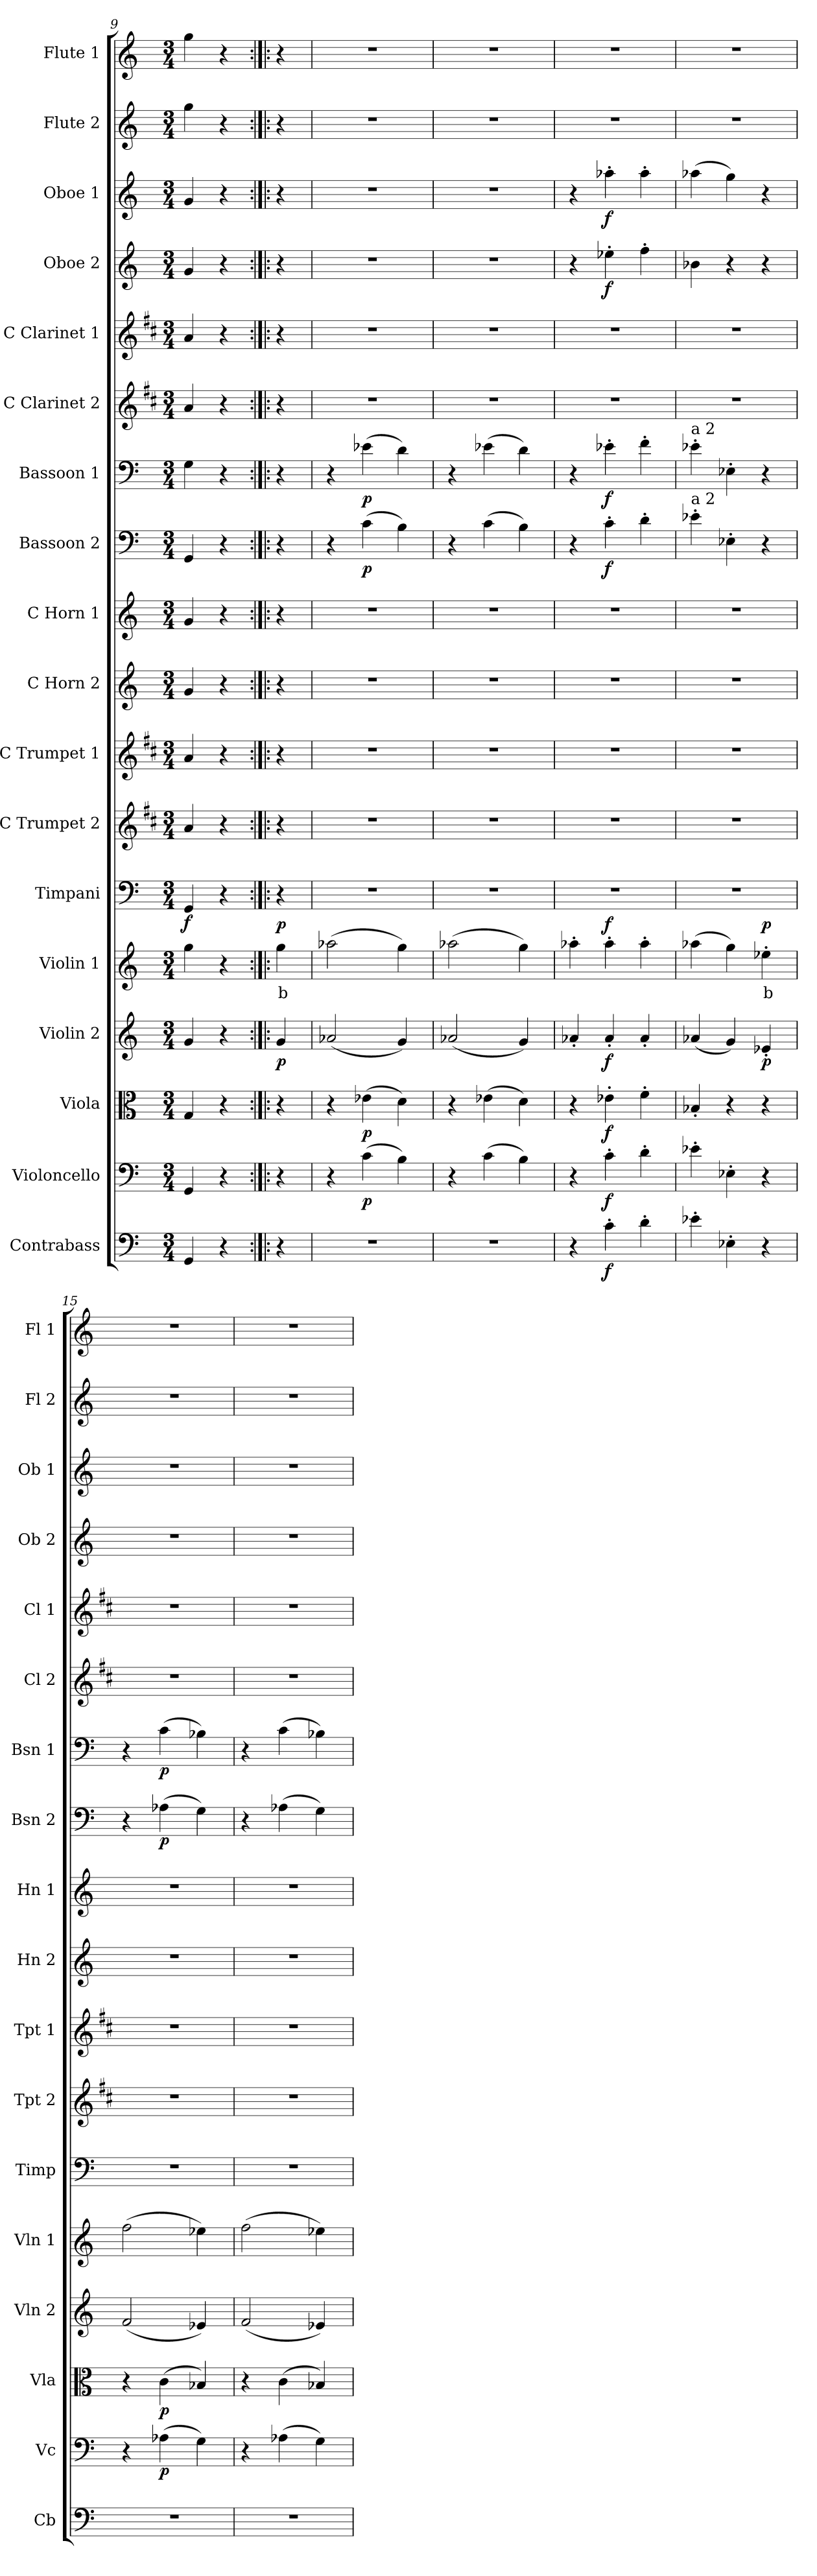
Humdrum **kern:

**kern	**dynam	**kern	**dynam	**kern	**dynam	**kern	**dynam	**kern	**text	**dynam	**kern	**dynam	**kern	**kern	**kern	**kern	**kern	**dynam	**kern	**dynam	**kern	**kern	**kern	**dynam	**kern	**dynam	**kern	**kern
*part18	*part18	*part17	*part17	*part16	*part16	*part15	*part15	*part14	*part14	*part14	*part13	*part13	*part12	*part11	*part10	*part9	*part8	*part8	*part7	*part7	*part6	*part5	*part4	*part4	*part3	*part3	*part2	*part1
*staff18	*staff18	*staff17	*staff17	*staff16	*staff16	*staff15	*staff15	*staff14	*staff14	*staff14	*staff13	*staff13	*staff12	*staff11	*staff10	*staff9	*staff8	*staff8	*staff7	*staff7	*staff6	*staff5	*staff4	*staff4	*staff3	*staff3	*staff2	*staff1
*I"Contrabass	*	*I"Violoncello	*	*I"Viola	*	*I"Violin 2	*	*I"Violin 1	*	*	*I"Timpani	*	*I"C Trumpet 2	*I"C Trumpet 1	*I"C Horn 2	*I"C Horn 1	*I"Bassoon 2	*	*I"Bassoon 1	*	*I"C Clarinet 2	*I"C Clarinet 1	*I"Oboe 2	*	*I"Oboe 1	*	*I"Flute 2	*I"Flute 1
*I'Cb	*	*I'Vc	*	*I'Vla	*	*I'Vln 2	*	*I'Vln 1	*	*	*I'Timp	*	*I'Tpt 2	*I'Tpt 1	*I'Hn 2	*I'Hn 1	*I'Bsn 2	*	*I'Bsn 1	*	*I'Cl 2	*I'Cl 1	*I'Ob 2	*	*I'Ob 1	*	*I'Fl 2	*I'Fl 1
*clefF4	*	*clefF4	*	*clefC3	*	*clefG2	*	*clefG2	*	*	*clefF4	*	*clefG2	*clefG2	*clefG2	*clefG2	*clefF4	*	*clefF4	*	*clefG2	*clefG2	*clefG2	*	*clefG2	*	*clefG2	*clefG2
*ITrd7c12	*	*	*	*	*	*	*	*	*	*	*	*	*ITrd1c2	*ITrd1c2	*ITrd4c7	*ITrd4c7	*	*	*	*	*ITrd1c2	*ITrd1c2	*	*	*	*	*	*
*k[]	*	*k[]	*	*k[]	*	*k[]	*	*k[]	*	*	*k[]	*	*k[]	*k[]	*k[b-]	*k[b-]	*k[]	*	*k[]	*	*k[]	*k[]	*k[]	*	*k[]	*	*k[]	*k[]
*M3/4	*	*M3/4	*	*M3/4	*	*M3/4	*	*M3/4	*	*	*M3/4	*	*M3/4	*M3/4	*M3/4	*M3/4	*M3/4	*	*M3/4	*	*M3/4	*M3/4	*M3/4	*	*M3/4	*	*M3/4	*M3/4
=9	=9	=9	=9	=9	=9	=9	=9	=9	=9	=9	=9	=9	=9	=9	=9	=9	=9	=9	=9	=9	=9	=9	=9	=9	=9	=9	=9	=9
!	!	!	!	!	!	!	!	!	!	!	!	!LO:DY:b	!	!	!	!	!	!	!	!	!	!	!	!	!	!	!	!
4GGG/	.	4GG/	.	4G/	.	4g/	.	4gg\	.	.	4GG/	f	4g/	4g/	4c/	4c/	4GG/	.	4G\	.	4g/	4g/	4g/	.	4g/	.	4gg\	4gg\
4r	.	4r	.	4r	.	4r	.	4r	.	.	4r	.	4r	4r	4r	4r	4r	.	4r	.	4r	4r	4r	.	4r	.	4r	4r
=10:|!|:	=10:|!|:	=10:|!|:	=10:|!|:	=10:|!|:	=10:|!|:	=10:|!|:	=10:|!|:	=10:|!|:	=10:|!|:	=10:|!|:	=10:|!|:	=10:|!|:	=10:|!|:	=10:|!|:	=10:|!|:	=10:|!|:	=10:|!|:	=10:|!|:	=10:|!|:	=10:|!|:	=10:|!|:	=10:|!|:	=10:|!|:	=10:|!|:	=10:|!|:	=10:|!|:	=10:|!|:	=10:|!|:
!	!	!	!	!	!	!	!LO:DY:b	!	!LO:LY:b:color=#FF0000	!LO:DY:b	!	!	!	!	!	!	!	!	!	!	!	!	!	!	!	!	!	!
4r	.	4r	.	4r	.	4g/	p	4gg\	b	p	4r	.	4r	4r	4r	4r	4r	.	4r	.	4r	4r	4r	.	4r	.	4r	4r
=11	=11	=11	=11	=11	=11	=11	=11	=11	=11	=11	=11	=11	=11	=11	=11	=11	=11	=11	=11	=11	=11	=11	=11	=11	=11	=11	=11	=11
2.r	.	4r	.	4r	.	(2a-X/	.	(2aa-X\	.	.	2.r	.	2.r	2.r	2.r	2.r	4r	.	4r	.	2.r	2.r	2.r	.	2.r	.	2.r	2.r
!	!	!	!LO:DY:b	!	!LO:DY:b	!	!	!	!	!	!	!	!	!	!	!	!	!LO:DY:b	!	!LO:DY:b	!	!	!	!	!	!	!	!
.	.	(4c\	p	(4e-X\	p	.	.	.	.	.	.	.	.	.	.	.	(4c\	p	(4e-X\	p	.	.	.	.	.	.	.	.
.	.	4B\)	.	4d\)	.	4g/)	.	4gg\)	.	.	.	.	.	.	.	.	4B\)	.	4d\)	.	.	.	.	.	.	.	.	.
=12	=12	=12	=12	=12	=12	=12	=12	=12	=12	=12	=12	=12	=12	=12	=12	=12	=12	=12	=12	=12	=12	=12	=12	=12	=12	=12	=12	=12
2.r	.	4r	.	4r	.	(2a-X/	.	(2aa-X\	.	.	2.r	.	2.r	2.r	2.r	2.r	4r	.	4r	.	2.r	2.r	2.r	.	2.r	.	2.r	2.r
.	.	(4c\	.	(4e-X\	.	.	.	.	.	.	.	.	.	.	.	.	(4c\	.	(4e-X\	.	.	.	.	.	.	.	.	.
.	.	4B\)	.	4d\)	.	4g/)	.	4gg\)	.	.	.	.	.	.	.	.	4B\)	.	4d\)	.	.	.	.	.	.	.	.	.
=13	=13	=13	=13	=13	=13	=13	=13	=13	=13	=13	=13	=13	=13	=13	=13	=13	=13	=13	=13	=13	=13	=13	=13	=13	=13	=13	=13	=13
4r	.	4r	.	4r	.	4a-X'/	.	4aa-X'\	.	.	2.r	.	2.r	2.r	2.r	2.r	4r	.	4r	.	2.r	2.r	4r	.	4r	.	2.r	2.r
!	!LO:DY:b	!	!LO:DY:b	!	!LO:DY:b	!	!LO:DY:b	!	!	!LO:DY:b	!	!	!	!	!	!	!	!LO:DY:b	!	!LO:DY:b	!	!	!	!LO:DY:b	!	!LO:DY:b	!	!
4C'\	f	4c'\	f	4e-X'\	f	4a-'/	f	4aa-'\	.	f	.	.	.	.	.	.	4c'\	f	4e-X'\	f	.	.	4ee-X'\	f	4aa-X'\	f	.	.
4D'\	.	4d'\	.	4f'\	.	4a-'/	.	4aa-'\	.	.	.	.	.	.	.	.	4d'\	.	4f'\	.	.	.	4ff'\	.	4aa-'\	.	.	.
=14	=14	=14	=14	=14	=14	=14	=14	=14	=14	=14	=14	=14	=14	=14	=14	=14	=14	=14	=14	=14	=14	=14	=14	=14	=14	=14	=14	=14
!	!	!	!	!	!	!	!	!	!	!	!	!	!	!	!	!	!	!	!LO:TX:a:t=a 2	!	!	!	!	!	!	!	!	!
!	!	!	!	!	!	!	!	!	!	!	!	!	!	!	!	!	!LO:TX:a:t=a 2	!	!	!	!	!	!	!	!	!	!	!
4E-X'\	.	4e-X'\	.	4B-X'/	.	(4a-X/	.	(4aa-X\	.	.	2.r	.	2.r	2.r	2.r	2.r	4e-X'\	.	4e-X'\	.	2.r	2.r	4b-X\	.	(4aa-X\	.	2.r	2.r
4EE-X'\	.	4E-X'\	.	4r	.	4g/)	.	4gg\)	.	.	.	.	.	.	.	.	4E-X'\	.	4E-X'\	.	.	.	4r	.	4gg\)	.	.	.
!	!	!	!	!	!	!	!LO:DY:b	!	!LO:LY:b:color=#FF0000	!LO:DY:b	!	!	!	!	!	!	!	!	!	!	!	!	!	!	!	!	!	!
4r	.	4r	.	4r	.	4e-X'/	p	4ee-X'\	b	p	.	.	.	.	.	.	4r	.	4r	.	.	.	4r	.	4r	.	.	.
=15	=15	=15	=15	=15	=15	=15	=15	=15	=15	=15	=15	=15	=15	=15	=15	=15	=15	=15	=15	=15	=15	=15	=15	=15	=15	=15	=15	=15
2.r	.	4r	.	4r	.	(2f/	.	(2ff\	.	.	2.r	.	2.r	2.r	2.r	2.r	4r	.	4r	.	2.r	2.r	2.r	.	2.r	.	2.r	2.r
!	!	!	!LO:DY:b	!	!LO:DY:b	!	!	!	!	!	!	!	!	!	!	!	!	!LO:DY:b	!	!LO:DY:b	!	!	!	!	!	!	!	!
.	.	(4A-X\	p	(4c\	p	.	.	.	.	.	.	.	.	.	.	.	(4A-X\	p	(4c\	p	.	.	.	.	.	.	.	.
.	.	4G\)	.	4B-X/)	.	4e-X/)	.	4ee-X\)	.	.	.	.	.	.	.	.	4G\)	.	4B-X\)	.	.	.	.	.	.	.	.	.
=16	=16	=16	=16	=16	=16	=16	=16	=16	=16	=16	=16	=16	=16	=16	=16	=16	=16	=16	=16	=16	=16	=16	=16	=16	=16	=16	=16	=16
2.r	.	4r	.	4r	.	(2f/	.	(2ff\	.	.	2.r	.	2.r	2.r	2.r	2.r	4r	.	4r	.	2.r	2.r	2.r	.	2.r	.	2.r	2.r
.	.	(4A-X\	.	(4c\	.	.	.	.	.	.	.	.	.	.	.	.	(4A-X\	.	(4c\	.	.	.	.	.	.	.	.	.
.	.	4G\)	.	4B-X/)	.	4e-X/)	.	4ee-X\)	.	.	.	.	.	.	.	.	4G\)	.	4B-X\)	.	.	.	.	.	.	.	.	.
=	=	=	=	=	=	=	=	=	=	=	=	=	=	=	=	=	=	=	=	=	=	=	=	=	=	=	=	=
*-	*-	*-	*-	*-	*-	*-	*-	*-	*-	*-	*-	*-	*-	*-	*-	*-	*-	*-	*-	*-	*-	*-	*-	*-	*-	*-	*-	*-
